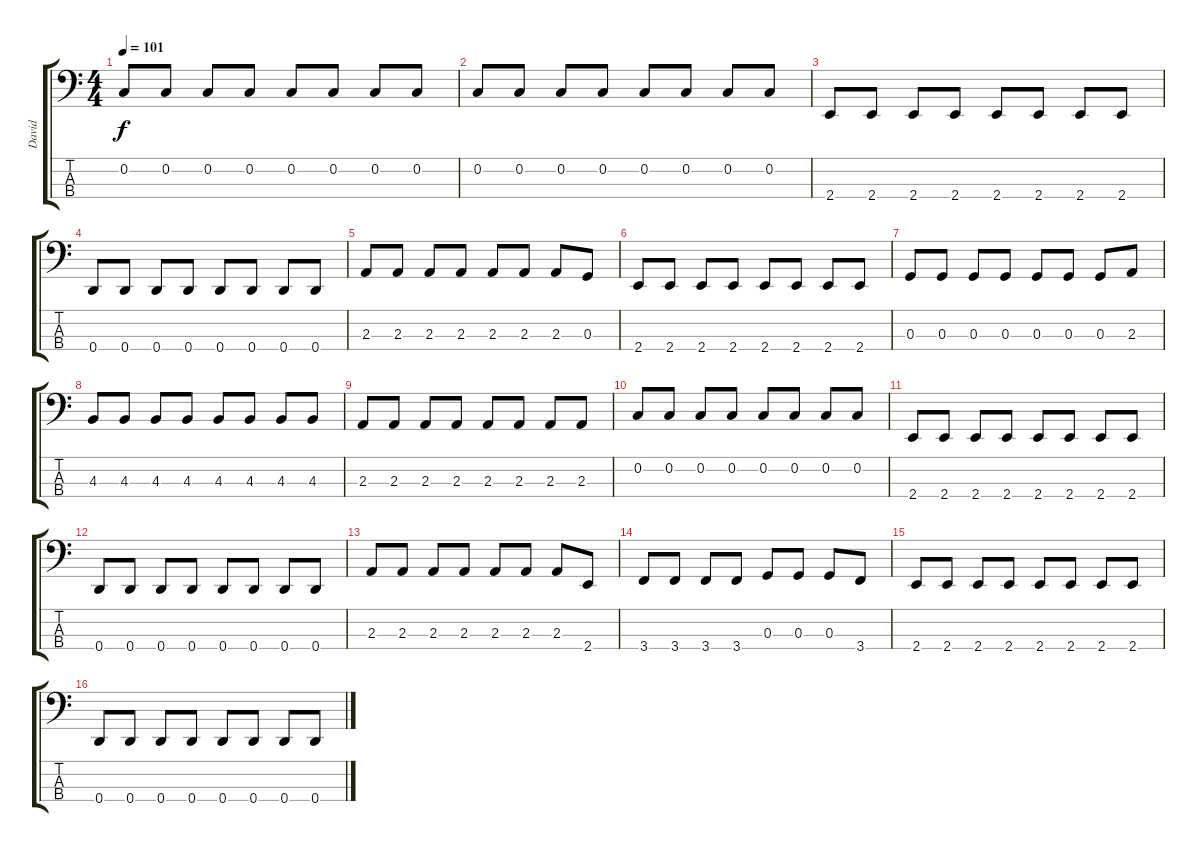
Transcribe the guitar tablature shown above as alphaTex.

\track ("David" "David") {instrument electricbassfinger}
\staff {score tabs}
\tuning (F2 C2 G1 D1) {hide}
\ts (4 4)
\tempo 101
\clef f4
\ks c
0.2.8{dy f} 0.2.8 0.2.8 0.2.8 0.2.8 0.2.8 0.2.8 0.2.8 |
0.2.8 0.2.8 0.2.8 0.2.8 0.2.8 0.2.8 0.2.8 0.2.8 |
2.4.8 2.4.8 2.4.8 2.4.8 2.4.8 2.4.8 2.4.8 2.4.8 |
0.4.8 0.4.8 0.4.8 0.4.8 0.4.8 0.4.8 0.4.8 0.4.8 |
2.3.8 2.3.8 2.3.8 2.3.8 2.3.8 2.3.8 2.3.8 0.3.8 |
2.4.8 2.4.8 2.4.8 2.4.8 2.4.8 2.4.8 2.4.8 2.4.8 |
0.3.8 0.3.8 0.3.8 0.3.8 0.3.8 0.3.8 0.3.8 2.3.8 |
4.3.8 4.3.8 4.3.8 4.3.8 4.3.8 4.3.8 4.3.8 4.3.8 |
2.3.8 2.3.8 2.3.8 2.3.8 2.3.8 2.3.8 2.3.8 2.3.8 |
0.2.8 0.2.8 0.2.8 0.2.8 0.2.8 0.2.8 0.2.8 0.2.8 |
2.4.8 2.4.8 2.4.8 2.4.8 2.4.8 2.4.8 2.4.8 2.4.8 |
0.4.8 0.4.8 0.4.8 0.4.8 0.4.8 0.4.8 0.4.8 0.4.8 |
2.3.8 2.3.8 2.3.8 2.3.8 2.3.8 2.3.8 2.3.8 2.4.8 |
3.4.8 3.4.8 3.4.8 3.4.8 0.3.8 0.3.8 0.3.8 3.4.8 |
2.4.8 2.4.8 2.4.8 2.4.8 2.4.8 2.4.8 2.4.8 2.4.8 |
0.4.8 0.4.8 0.4.8 0.4.8 0.4.8 0.4.8 0.4.8 0.4.8
